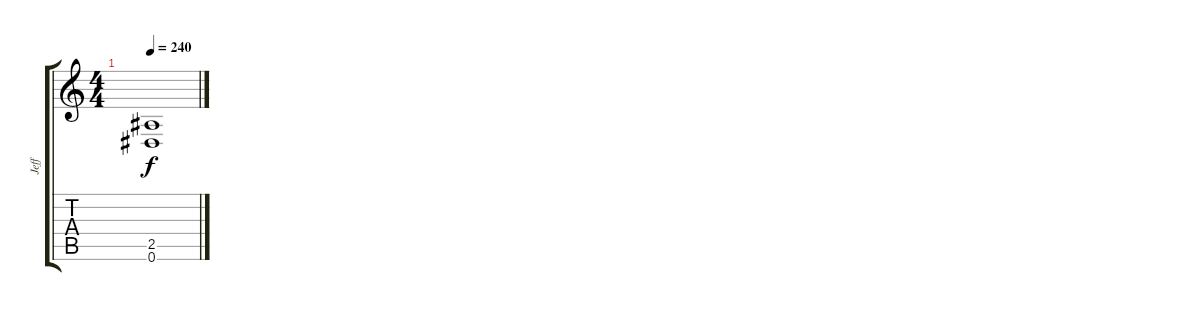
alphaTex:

\track ("Jeff" "Jeff") {instrument distortionguitar}
\staff {score tabs}
\tuning (Eb4 Bb3 Gb3 Db3 Ab2 Eb2) {hide}
\ts (4 4)
\tempo 240
\clef g2
\ks c
(2.5{t} 0.6{t}).1{dy f}
